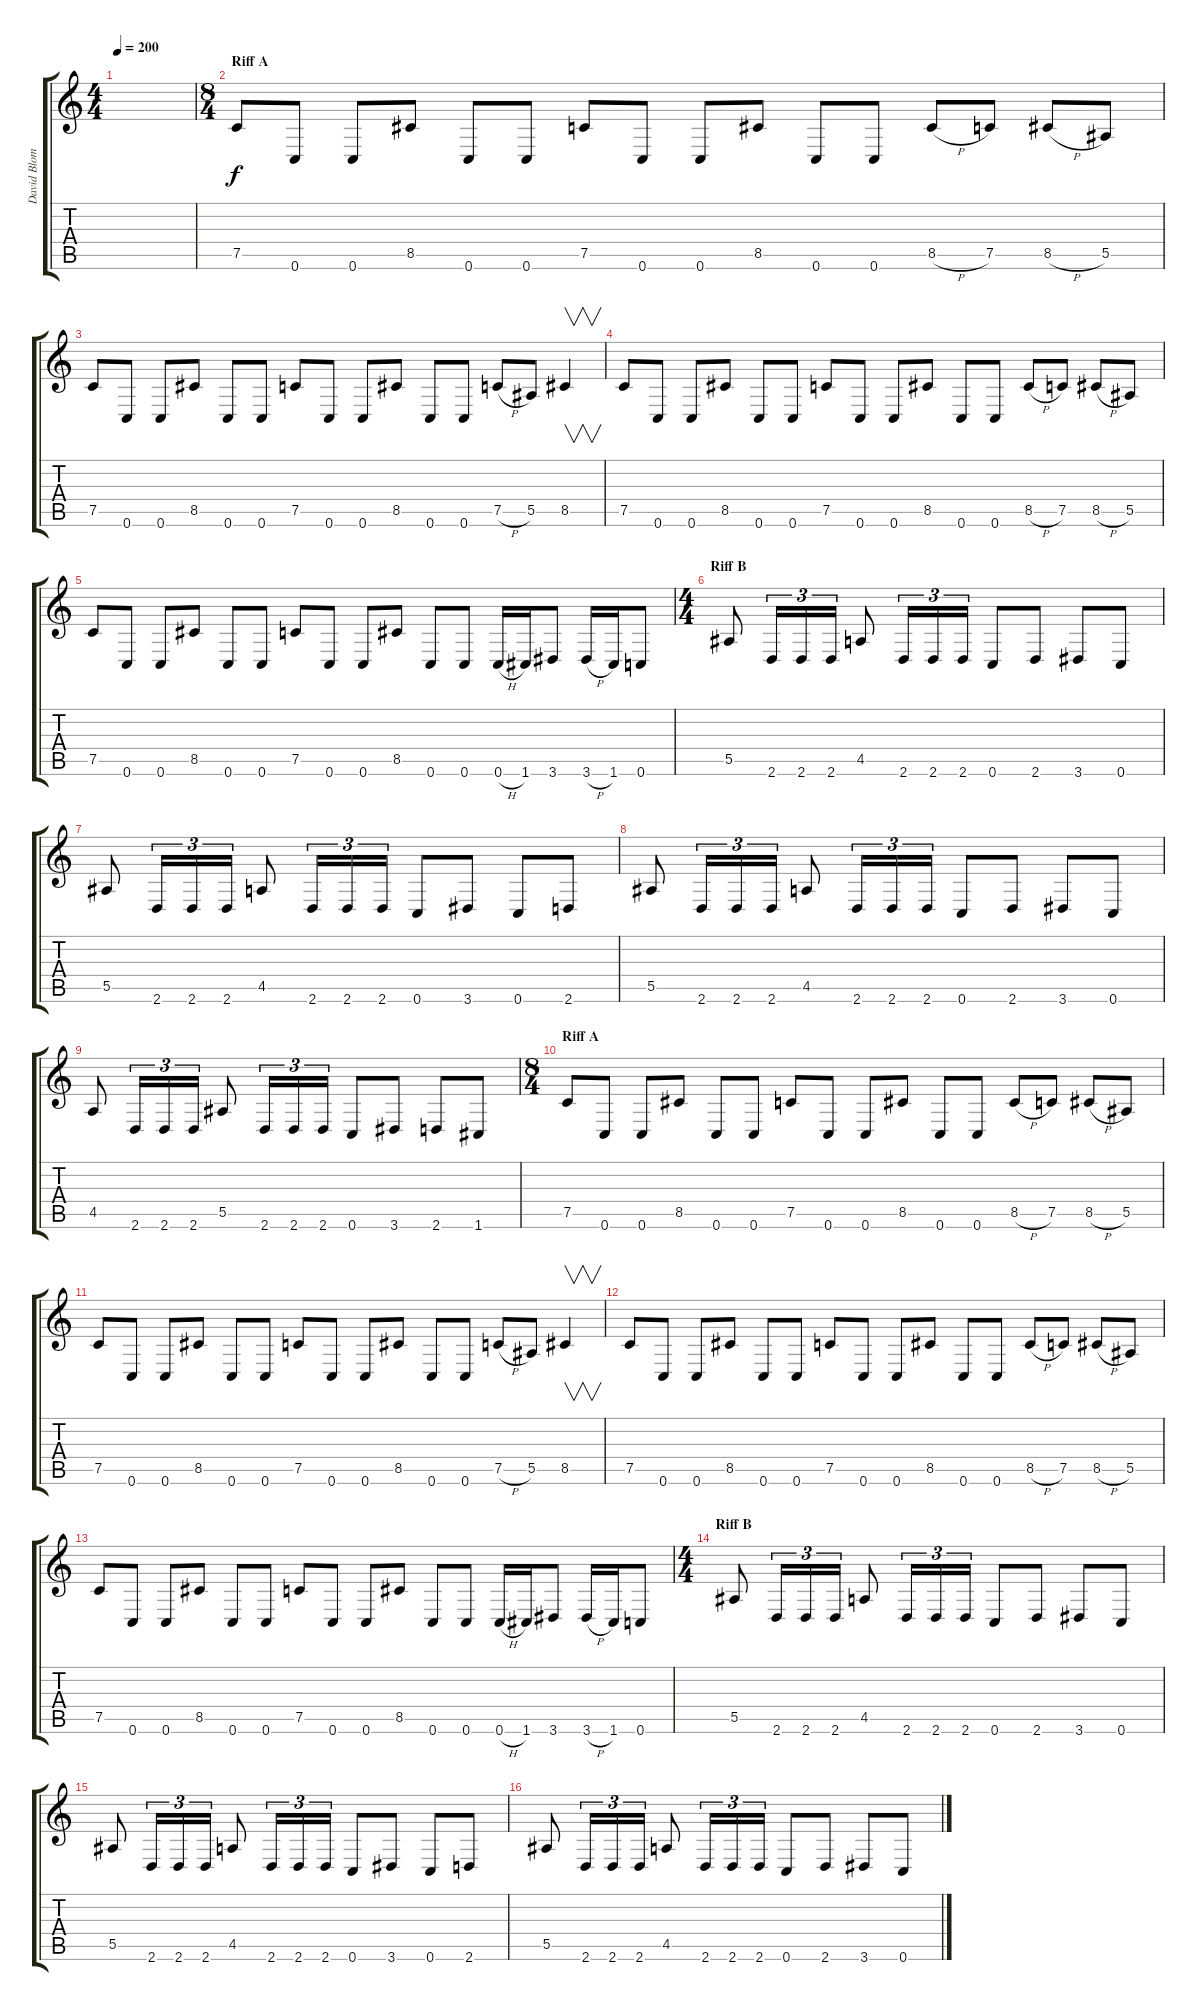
\track ("David Blomqvist" "David Blom") {instrument distortionguitar}
\staff {score tabs}
\tuning (C4 G3 Eb3 Bb2 F2 C2) {hide}
\ts (4 4)
\tempo 200
\clef g2
\ks c
|
\ts (8 4)
\section ("" "Riff A")
7.5.8 0.6.8 0.6.8 8.5.8 0.6.8 0.6.8 7.5.8 0.6.8 0.6.8 8.5.8 0.6.8 0.6.8 8.5{h}.8 7.5.8 8.5{h}.8 5.5.8 |
7.5.8 0.6.8 0.6.8 8.5.8 0.6.8 0.6.8 7.5.8 0.6.8 0.6.8 8.5.8 0.6.8 0.6.8 7.5{h}.8 5.5.8 8.5.4{v} |
7.5.8 0.6.8 0.6.8 8.5.8 0.6.8 0.6.8 7.5.8 0.6.8 0.6.8 8.5.8 0.6.8 0.6.8 8.5{h}.8 7.5.8 8.5{h}.8 5.5.8 |
7.5.8 0.6.8 0.6.8 8.5.8 0.6.8 0.6.8 7.5.8 0.6.8 0.6.8 8.5.8 0.6.8 0.6.8 0.6{h}.16 1.6.16 3.6.8 3.6{h}.16 1.6.16 0.6.8 |
\ts (4 4)
\section ("" "Riff B")
5.5.8 2.6.16{tu (3 2)} 2.6.16{tu (3 2)} 2.6.16{tu (3 2)} 4.5.8 2.6.16{tu (3 2)} 2.6.16{tu (3 2)} 2.6.16{tu (3 2)} 0.6.8 2.6.8 3.6.8 0.6.8 |
5.5.8 2.6.16{tu (3 2)} 2.6.16{tu (3 2)} 2.6.16{tu (3 2)} 4.5.8 2.6.16{tu (3 2)} 2.6.16{tu (3 2)} 2.6.16{tu (3 2)} 0.6.8 3.6.8 0.6.8 2.6.8 |
5.5.8 2.6.16{tu (3 2)} 2.6.16{tu (3 2)} 2.6.16{tu (3 2)} 4.5.8 2.6.16{tu (3 2)} 2.6.16{tu (3 2)} 2.6.16{tu (3 2)} 0.6.8 2.6.8 3.6.8 0.6.8 |
4.5.8 2.6.16{tu (3 2)} 2.6.16{tu (3 2)} 2.6.16{tu (3 2)} 5.5.8 2.6.16{tu (3 2)} 2.6.16{tu (3 2)} 2.6.16{tu (3 2)} 0.6.8 3.6.8 2.6.8 1.6.8 |
\ts (8 4)
\section ("" "Riff A")
7.5.8 0.6.8 0.6.8 8.5.8 0.6.8 0.6.8 7.5.8 0.6.8 0.6.8 8.5.8 0.6.8 0.6.8 8.5{h}.8 7.5.8 8.5{h}.8 5.5.8 |
7.5.8 0.6.8 0.6.8 8.5.8 0.6.8 0.6.8 7.5.8 0.6.8 0.6.8 8.5.8 0.6.8 0.6.8 7.5{h}.8 5.5.8 8.5.4{v} |
7.5.8 0.6.8 0.6.8 8.5.8 0.6.8 0.6.8 7.5.8 0.6.8 0.6.8 8.5.8 0.6.8 0.6.8 8.5{h}.8 7.5.8 8.5{h}.8 5.5.8 |
7.5.8 0.6.8 0.6.8 8.5.8 0.6.8 0.6.8 7.5.8 0.6.8 0.6.8 8.5.8 0.6.8 0.6.8 0.6{h}.16 1.6.16 3.6.8 3.6{h}.16 1.6.16 0.6.8 |
\ts (4 4)
\section ("" "Riff B")
5.5.8 2.6.16{tu (3 2)} 2.6.16{tu (3 2)} 2.6.16{tu (3 2)} 4.5.8 2.6.16{tu (3 2)} 2.6.16{tu (3 2)} 2.6.16{tu (3 2)} 0.6.8 2.6.8 3.6.8 0.6.8 |
5.5.8 2.6.16{tu (3 2)} 2.6.16{tu (3 2)} 2.6.16{tu (3 2)} 4.5.8 2.6.16{tu (3 2)} 2.6.16{tu (3 2)} 2.6.16{tu (3 2)} 0.6.8 3.6.8 0.6.8 2.6.8 |
5.5.8 2.6.16{tu (3 2)} 2.6.16{tu (3 2)} 2.6.16{tu (3 2)} 4.5.8 2.6.16{tu (3 2)} 2.6.16{tu (3 2)} 2.6.16{tu (3 2)} 0.6.8 2.6.8 3.6.8 0.6.8
